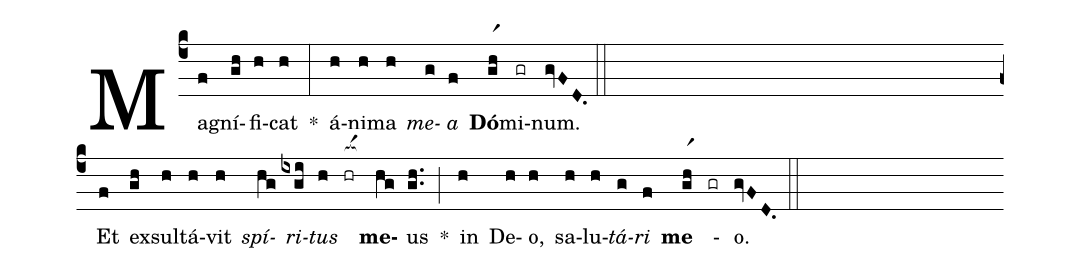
%%
(c4)
Ma(f)gní(gh)fi(h)cat(h) *(:)
á(h)ni(h)ma(h) <i>me</i>(g)<i>a</i>(f) <b>Dó</b>(ghr1)mi(gr)num.(gvFD.) (::Z)

Et(f) ex(gh)sul(h)tá(h)vit(h)
<i>spí</i>(hg)<i>ri</i>(ixgi)<i>tus</i>(h)
(hr[ocba:1{]) <b>me</b>(h[ocba:1}]g)us(g.h.) *(;)
in(h) De(h)o,(h) sa(h)lu(h)<i>tá</i>(g)<i>ri</i>(f) <b>me</b>(ghr1) -(gr) o.(gvFD.) (::)
